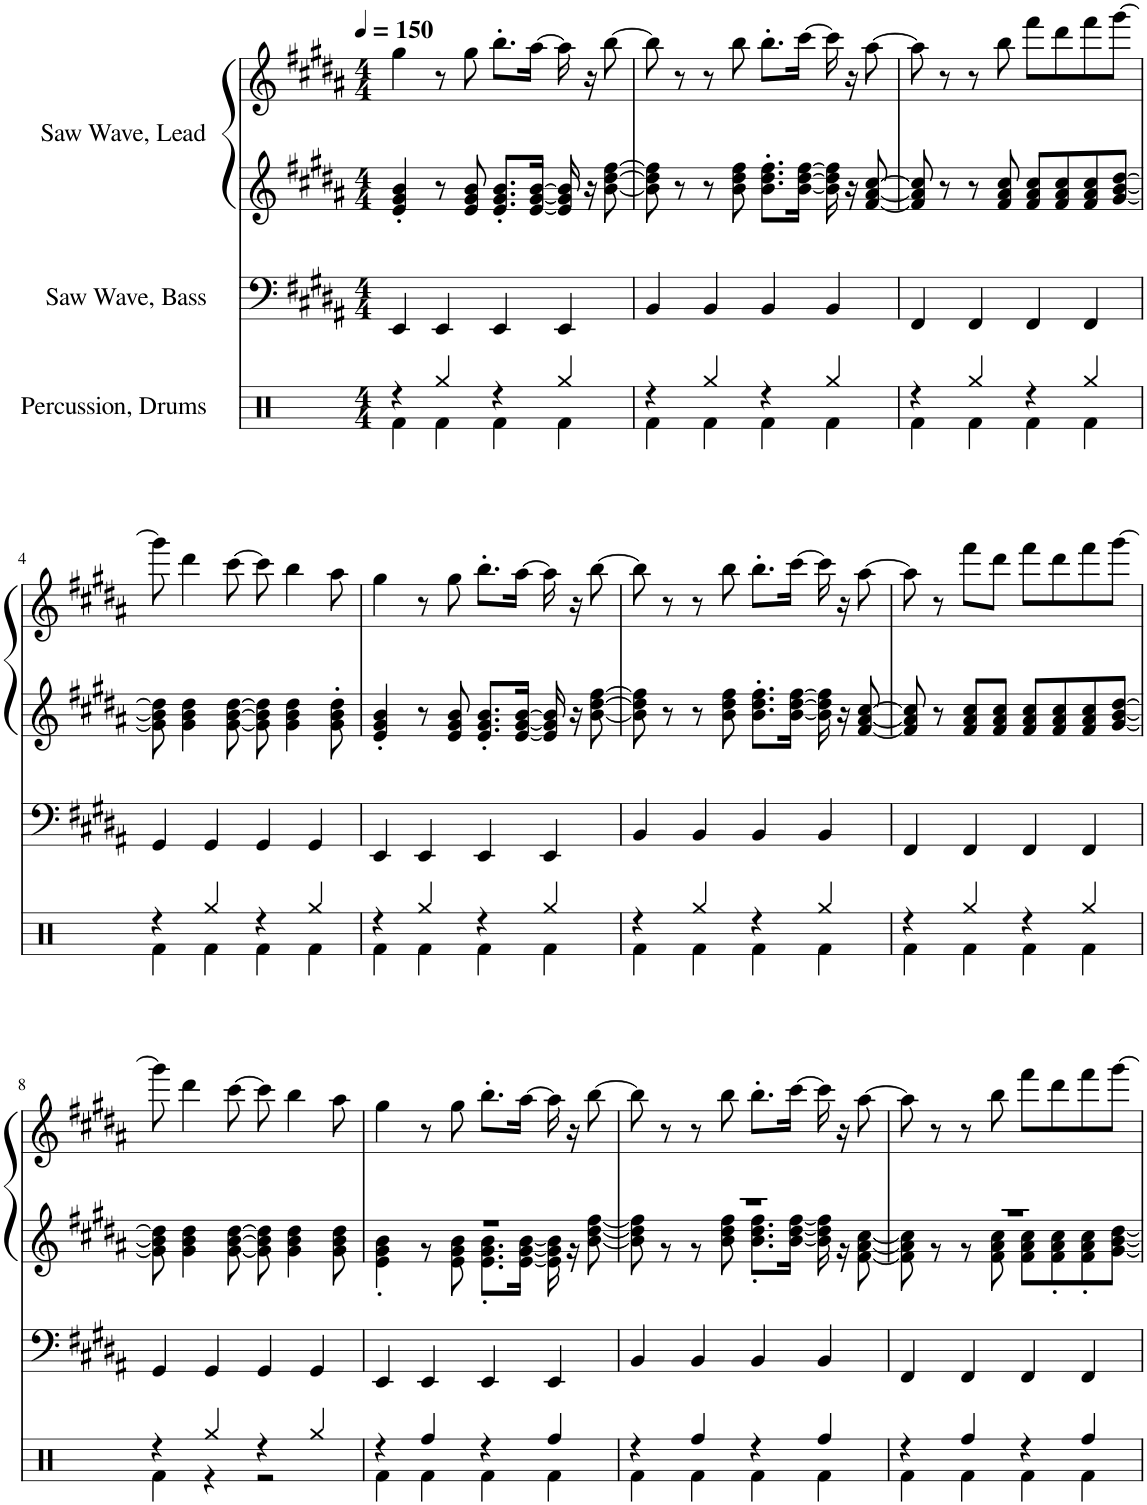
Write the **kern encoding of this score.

**kern	**kern	**kern	**kern
*part3	*part2	*part1	*part1
*staff4	*staff3	*staff2	*staff1
*I"Percussion, Drums	*I"Saw Wave, Bass	*I"Saw Wave, Lead	*
*clefX	*clefF4	*clefG2	*clefG2
*k[]	*k[f#c#g#d#a#]	*k[f#c#g#d#a#]	*k[f#c#g#d#a#]
*M4/4	*M4/4	*M4/4	*M4/4
*MM150	*MM150	*MM150	*MM150
=1	=1	=1	=1
*^	*	*	*
4r	4Rf\	4EE/	4e/' 4g#/' 4b/'	4gg#\
4Rgg/	4Rf\	4EE/	8r	8r
.	.	.	8e/ 8g#/ 8b/	8gg#\
4r	4Rf\	4EE/	8.e/' 8.g#/' 8.b/'L	8.bb'\L
.	.	.	[16e/ [16g#/ [16b/Jk	[16aa#\Jk
4Rgg/	4Rf\	4EE/	16e/] 16g#/] 16b/]	16aa#\]
.	.	.	16r	16r
.	.	.	[8b\ [8dd#\ [8ff#\	[8bb\
=2	=2	=2	=2	=2
4r	4Rf\	4BB/	8b\] 8dd#\] 8ff#\]	8bb\]
.	.	.	8r	8r
4Rgg/	4Rf\	4BB/	8r	8r
.	.	.	8b\ 8dd#\ 8ff#\	8bb\
4r	4Rf\	4BB/	8.b\' 8.dd#\' 8.ff#\'L	8.bb'\L
.	.	.	[16b\ [16dd#\ [16ff#\Jk	[16ccc#\Jk
4Rgg/	4Rf\	4BB/	16b\] 16dd#\] 16ff#\]	16ccc#\]
.	.	.	16r	16r
.	.	.	[8f#/ [8a#/ [8cc#/	[8aa#\
=3	=3	=3	=3	=3
4r	4Rf\	4FF#/	8f#/] 8a#/] 8cc#/]	8aa#\]
.	.	.	8r	8r
4Rgg/	4Rf\	4FF#/	8r	8r
.	.	.	8f#/ 8a#/ 8cc#/	8bb\
4r	4Rf\	4FF#/	8f#/ 8a#/ 8cc#/L	8fff#\L
.	.	.	8f#/ 8a#/ 8cc#/	8ddd#\
4Rgg/	4Rf\	4FF#/	8f#/ 8a#/ 8cc#/	8fff#\
.	.	.	[8g#/ [8b/ [8dd#/J	[8ggg#\J
!!LO:LB:g=z
=4	=4	=4	=4	=4
4r	4Rf\	4GG#/	8g#\] 8b\] 8dd#\]	8ggg#\]
.	.	.	4g#\ 4b\ 4dd#\	4ddd#\
4Rgg/	4Rf\	4GG#/	.	.
.	.	.	[8g#\ [8b\ [8dd#\	[8ccc#\
4r	4Rf\	4GG#/	8g#\] 8b\] 8dd#\]	8ccc#\]
.	.	.	4g#\ 4b\ 4dd#\	4bb\
4Rgg/	4Rf\	4GG#/	.	.
.	.	.	8g#\' 8b\' 8dd#\'	8aa#\
=5	=5	=5	=5	=5
4r	4Rf\	4EE/	4e/' 4g#/' 4b/'	4gg#\
4Rgg/	4Rf\	4EE/	8r	8r
.	.	.	8e/ 8g#/ 8b/	8gg#\
4r	4Rf\	4EE/	8.e/' 8.g#/' 8.b/'L	8.bb'\L
.	.	.	[16e/ [16g#/ [16b/Jk	[16aa#\Jk
4Rgg/	4Rf\	4EE/	16e/] 16g#/] 16b/]	16aa#\]
.	.	.	16r	16r
.	.	.	[8b\ [8dd#\ [8ff#\	[8bb\
=6	=6	=6	=6	=6
4r	4Rf\	4BB/	8b\] 8dd#\] 8ff#\]	8bb\]
.	.	.	8r	8r
4Rgg/	4Rf\	4BB/	8r	8r
.	.	.	8b\ 8dd#\ 8ff#\	8bb\
4r	4Rf\	4BB/	8.b\' 8.dd#\' 8.ff#\'L	8.bb'\L
.	.	.	[16b\ [16dd#\ [16ff#\Jk	[16ccc#\Jk
4Rgg/	4Rf\	4BB/	16b\] 16dd#\] 16ff#\]	16ccc#\]
.	.	.	16r	16r
.	.	.	[8f#/ [8a#/ [8cc#/	[8aa#\
=7	=7	=7	=7	=7
4r	4Rf\	4FF#/	8f#/] 8a#/] 8cc#/]	8aa#\]
.	.	.	8r	8r
4Rgg/	4Rf\	4FF#/	8f#/ 8a#/ 8cc#/L	8fff#\L
.	.	.	8f#/ 8a#/ 8cc#/J	8ddd#\J
4r	4Rf\	4FF#/	8f#/ 8a#/ 8cc#/L	8fff#\L
.	.	.	8f#/ 8a#/ 8cc#/	8ddd#\
4Rgg/	4Rf\	4FF#/	8f#/ 8a#/ 8cc#/	8fff#\
.	.	.	[8g#/ [8b/ [8dd#/J	[8ggg#\J
!!LO:LB:g=z
=8	=8	=8	=8	=8
4r	4Rf\	4GG#/	8g#\] 8b\] 8dd#\]	8ggg#\]
.	.	.	4g#\ 4b\ 4dd#\	4ddd#\
4Rgg/	4r	4GG#/	.	.
.	.	.	[8g#\ [8b\ [8dd#\	[8ccc#\
4r	2r	4GG#/	8g#\] 8b\] 8dd#\]	8ccc#\]
.	.	.	4g#\ 4b\ 4dd#\	4bb\
4Rgg/	.	4GG#/	.	.
.	.	.	8g#\ 8b\ 8dd#\	8aa#\
=9	=9	=9	=9	=9
*	*	*	*^	*
4r	4Rf\	4EE/	1r	4e\' 4g#\' 4b\'	4gg#\
4Rff/	4Rf\	4EE/	.	8r	8r
.	.	.	.	8e\ 8g#\ 8b\	8gg#\
4r	4Rf\	4EE/	.	8.e\' 8.g#\' 8.b\'L	8.bb'\L
.	.	.	.	[16e\ [16g#\ [16b\Jk	[16aa#\Jk
4Rff/	4Rf\	4EE/	.	16e\] 16g#\] 16b\]	16aa#\]
.	.	.	.	16r	16r
.	.	.	.	[8b\ [8dd#\ [8ff#\	[8bb\
=10	=10	=10	=10	=10	=10
4r	4Rf\	4BB/	1r	8b\] 8dd#\] 8ff#\]	8bb\]
.	.	.	.	8r	8r
4Rff/	4Rf\	4BB/	.	8r	8r
.	.	.	.	8b\ 8dd#\ 8ff#\	8bb\
4r	4Rf\	4BB/	.	8.b\' 8.dd#\' 8.ff#\'L	8.bb'\L
.	.	.	.	[16b\ [16dd#\ [16ff#\Jk	[16ccc#\Jk
4Rff/	4Rf\	4BB/	.	16b\] 16dd#\] 16ff#\]	16ccc#\]
.	.	.	.	16r	16r
.	.	.	.	[8f#\ [8a#\ [8cc#\	[8aa#\
=11	=11	=11	=11	=11	=11
4r	4Rf\	4FF#/	1r	8f#\] 8a#\] 8cc#\]	8aa#\]
.	.	.	.	8r	8r
4Rff/	4Rf\	4FF#/	.	8r	8r
.	.	.	.	8f#\ 8a#\ 8cc#\	8bb\
4r	4Rf\	4FF#/	.	8f#\ 8a#\ 8cc#\L	8fff#\L
.	.	.	.	8f#\' 8a#\' 8cc#\'	8ddd#\
4Rff/	4Rf\	4FF#/	.	8f#\' 8a#\' 8cc#\'	8fff#\
.	.	.	.	[8g#\ [8b\ [8dd#\J	[8ggg#\J
*v	*v	*	*v	*v	*
=	=	=	=
*-	*-	*-	*-
